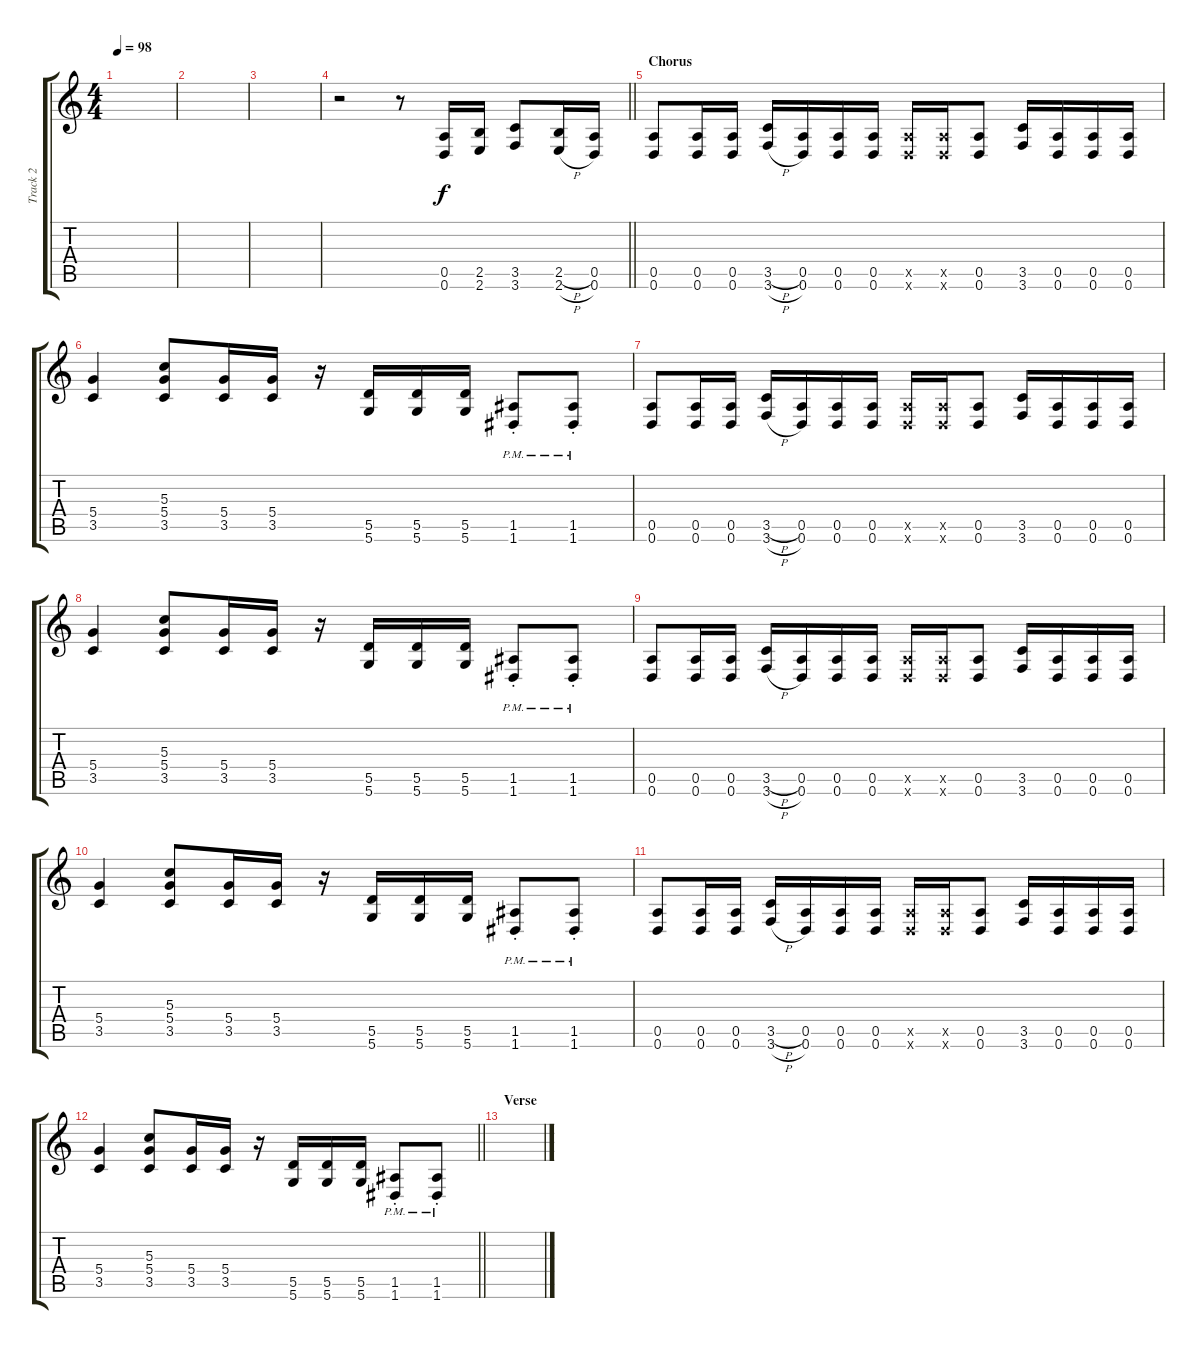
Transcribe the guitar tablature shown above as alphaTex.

\track ("Track 2" "Track 2") {instrument distortionguitar}
\staff {score tabs}
\tuning (E4 B3 G3 D3 A2 D2) {hide}
\ts (4 4)
\tempo 98
\clef g2
\ks c
|
|
|
\barLineRight lightlight
r.2 r.8 (0.5 0.6).16 (2.5 2.6).16 (3.5 3.6).8 (2.5{h} 2.6{h}).16 (0.5 0.6).16 |
\section ("" "Chorus")
(0.5 0.6).8 (0.5 0.6).16 (0.5 0.6).16 (3.5{h} 3.6{h}).16 (0.5 0.6).16 (0.5 0.6).16 (0.5 0.6).16 (0.5{x} 0.6{x}).16 (0.5{x} 0.6{x}).16 (0.5 0.6).8 (3.5 3.6).16 (0.5 0.6).16 (0.5 0.6).16 (0.5 0.6).16 |
(5.4 3.5).4 (5.3 5.4 3.5).8 (5.4 3.5).16 (5.4 3.5).16 r.16 (5.5 5.6).16 (5.5 5.6).16 (5.5 5.6).16 (1.5{pm st} 1.6{pm st}).8 (1.5{pm st} 1.6{pm st}).8 |
(0.5 0.6).8 (0.5 0.6).16 (0.5 0.6).16 (3.5{h} 3.6{h}).16 (0.5 0.6).16 (0.5 0.6).16 (0.5 0.6).16 (0.5{x} 0.6{x}).16 (0.5{x} 0.6{x}).16 (0.5 0.6).8 (3.5 3.6).16 (0.5 0.6).16 (0.5 0.6).16 (0.5 0.6).16 |
(5.4 3.5).4 (5.3 5.4 3.5).8 (5.4 3.5).16 (5.4 3.5).16 r.16 (5.5 5.6).16 (5.5 5.6).16 (5.5 5.6).16 (1.5{pm st} 1.6{pm st}).8 (1.5{pm st} 1.6{pm st}).8 |
(0.5 0.6).8 (0.5 0.6).16 (0.5 0.6).16 (3.5{h} 3.6{h}).16 (0.5 0.6).16 (0.5 0.6).16 (0.5 0.6).16 (0.5{x} 0.6{x}).16 (0.5{x} 0.6{x}).16 (0.5 0.6).8 (3.5 3.6).16 (0.5 0.6).16 (0.5 0.6).16 (0.5 0.6).16 |
(5.4 3.5).4 (5.3 5.4 3.5).8 (5.4 3.5).16 (5.4 3.5).16 r.16 (5.5 5.6).16 (5.5 5.6).16 (5.5 5.6).16 (1.5{pm st} 1.6{pm st}).8 (1.5{pm st} 1.6{pm st}).8 |
(0.5 0.6).8 (0.5 0.6).16 (0.5 0.6).16 (3.5{h} 3.6{h}).16 (0.5 0.6).16 (0.5 0.6).16 (0.5 0.6).16 (0.5{x} 0.6{x}).16 (0.5{x} 0.6{x}).16 (0.5 0.6).8 (3.5 3.6).16 (0.5 0.6).16 (0.5 0.6).16 (0.5 0.6).16 |
\barLineRight lightlight
(5.4 3.5).4 (5.3 5.4 3.5).8 (5.4 3.5).16 (5.4 3.5).16 r.16 (5.5 5.6).16 (5.5 5.6).16 (5.5 5.6).16 (1.5{pm st} 1.6{pm st}).8 (1.5{pm st} 1.6{pm st}).8 |
\section ("" "Verse")
